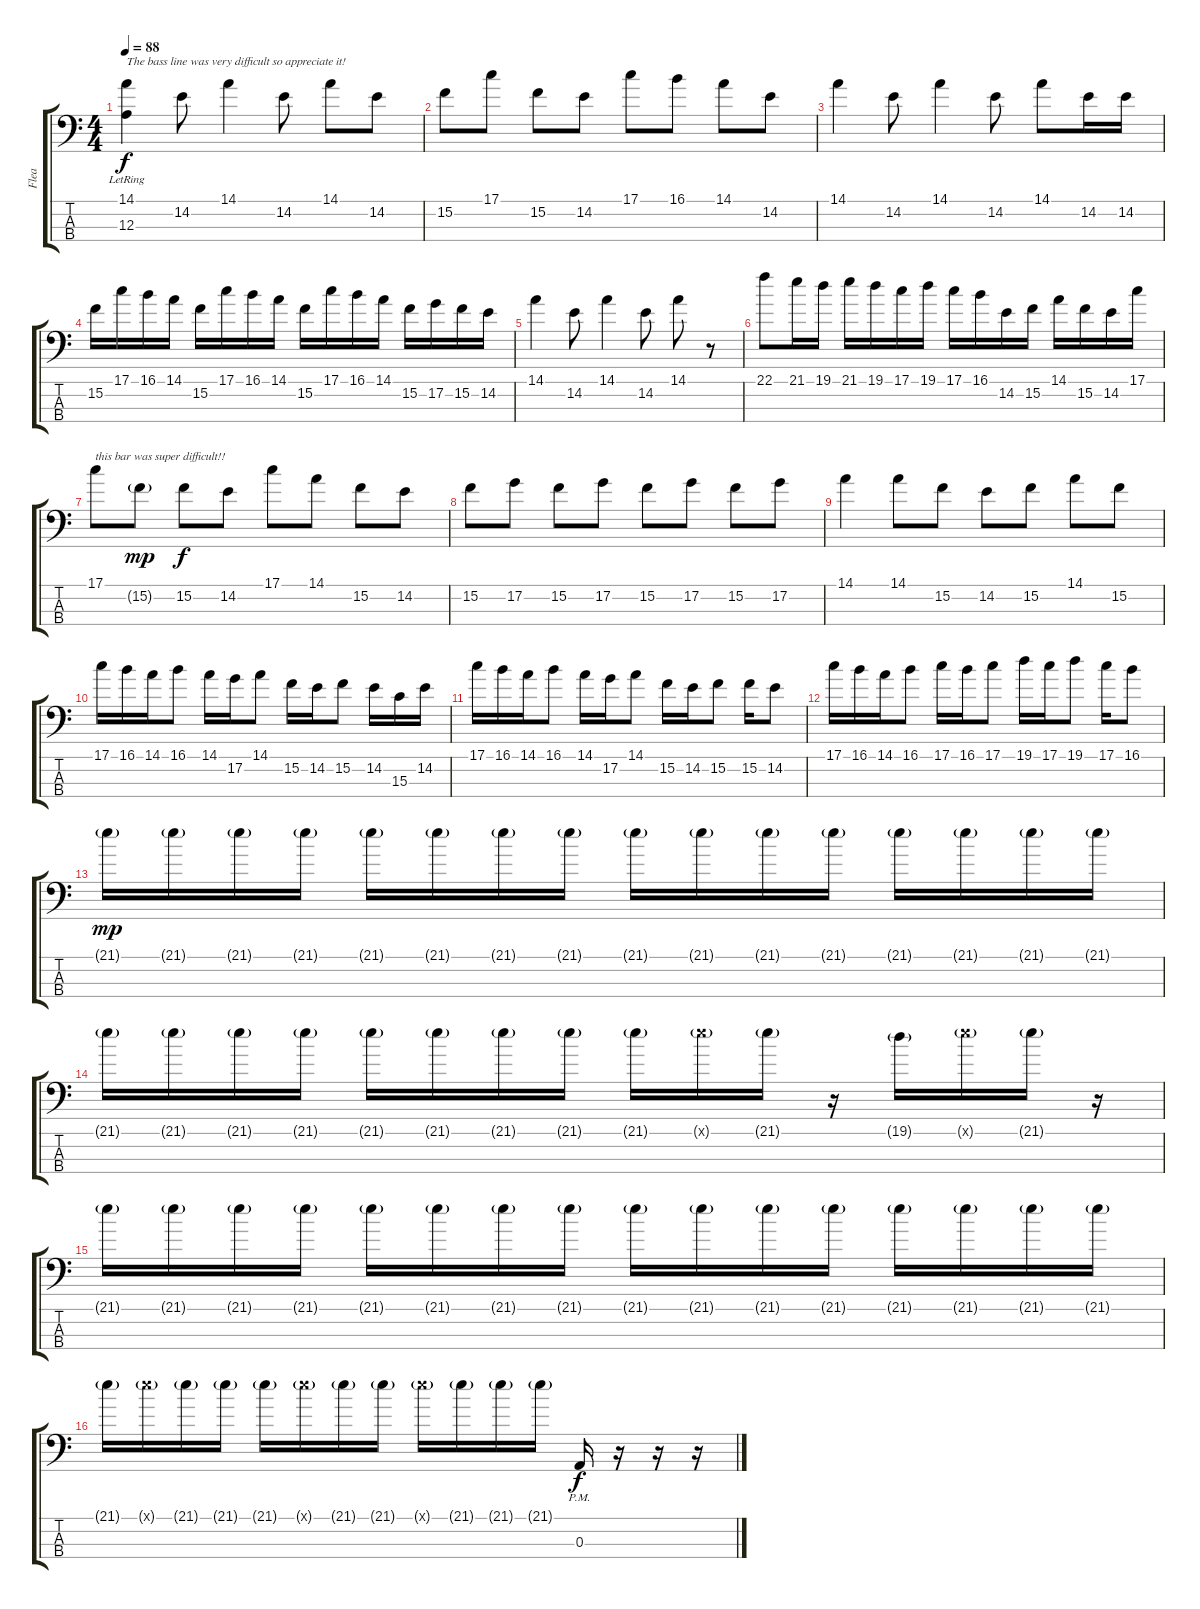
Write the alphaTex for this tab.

\track ("Flea" "Flea") {instrument electricbassfinger}
\staff {score tabs}
\tuning (G2 D2 A1 E1) {hide}
\ts (4 4)
\tempo 88
\clef f4
\ks c
(14.1 12.3{lr}).4{txt "The bass line was very difficult so appreciate it!" dy f instrument electricbassfinger} 14.2.8 14.1.4 14.2.8 14.1.8 14.2.8 |
15.2.8 17.1.8 15.2.8 14.2.8 17.1.8 16.1.8 14.1.8 14.2.8 |
14.1.4 14.2.8 14.1.4 14.2.8 14.1.8 14.2.16 14.2.16 |
15.2.16{volume 12} 17.1.16 16.1.16 14.1.16 15.2.16 17.1.16 16.1.16 14.1.16 15.2.16 17.1.16 16.1.16 14.1.16 15.2.16 17.2.16 15.2.16 14.2.16 |
14.1.4{volume 16} 14.2.8 14.1.4 14.2.8 14.1.8 r.8 |
22.1.8 21.1.16 19.1.16 21.1.16 19.1.16 17.1.16 19.1.16 17.1.16 16.1.16 14.2.16 15.2.16 14.1.16 15.2.16 14.2.16 17.1.16 |
17.1.8{txt "this bar was super difficult!!"} 15.2{g}.8{dy mp} 15.2.8{dy f} 14.2.8 17.1.8 14.1.8 15.2.8 14.2.8 |
15.2.8 17.2.8 15.2.8 17.2.8 15.2.8 17.2.8 15.2.8 17.2.8 |
14.1.4 14.1.8 15.2.8 14.2.8 15.2.8 14.1.8 15.2.8 |
17.1.16 16.1.16 14.1.16 16.1.8 14.1.16 17.2.16 14.1.8 15.2.16 14.2.16 15.2.8 14.2.16 15.3.16 14.2.16 |
17.1.16 16.1.16 14.1.16 16.1.8 14.1.16 17.2.16 14.1.8 15.2.16 14.2.16 15.2.8 15.2.16 14.2.8 |
17.1.16 16.1.16 14.1.16 16.1.8 17.1.16 16.1.16 17.1.8 19.1.16 17.1.16 19.1.8 17.1.16 16.1.8 |
21.1{g}.16{dy mp volume 16} 21.1{g}.16 21.1{g}.16 21.1{g}.16 21.1{g}.16 21.1{g}.16 21.1{g}.16 21.1{g}.16 21.1{g}.16 21.1{g}.16 21.1{g}.16 21.1{g}.16 21.1{g}.16 21.1{g}.16 21.1{g}.16 21.1{g}.16 |
21.1{g}.16 21.1{g}.16 21.1{g}.16 21.1{g}.16 21.1{g}.16 21.1{g}.16 21.1{g}.16 21.1{g}.16 21.1{g}.16 21.1{g x}.16 21.1{g}.16 r.16 19.1{g}.16 21.1{g x}.16 21.1{g}.16 r.16 |
21.1{g}.16 21.1{g}.16 21.1{g}.16 21.1{g}.16 21.1{g}.16 21.1{g}.16 21.1{g}.16 21.1{g}.16 21.1{g}.16 21.1{g}.16 21.1{g}.16 21.1{g}.16 21.1{g}.16 21.1{g}.16 21.1{g}.16 21.1{g}.16 |
21.1{g}.16 21.1{g x}.16 21.1{g}.16 21.1{g}.16 21.1{g}.16 21.1{g x}.16 21.1{g}.16 21.1{g}.16 21.1{g x}.16 21.1{g}.16 21.1{g}.16 21.1{g}.16 0.3{pm}.16{dy f} r.16 r.16 r.16
